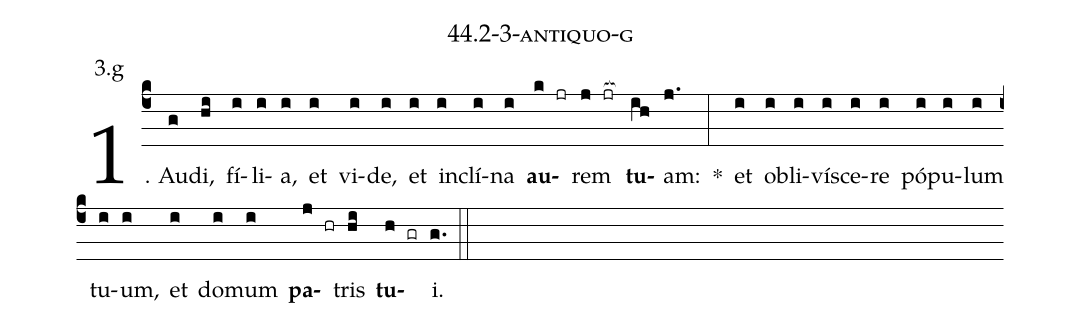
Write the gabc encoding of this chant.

name: 44.2-3-antiquo-g;
annotation: 3.g;
%%
(c4)1. Au(g)di,(hi) fí(i)li(i)a,(i) et(i) vi(i)de,(i) et(i) in(i)clí(i)na(i) <b>au</b>(k jr)rem(j jr[ocb:1{]) <b>tu</b>(ih[ocb:0}])am:(j.) *(:) et(i) ob(i)li(i)ví(i)sce(i)re(i) pó(i)pu(i)lum(i) tu(i)um,(i) et(i) do(i)mum(i) <b>pa</b>(j hr)tris(hi) <b>tu</b>(h gr)i.(g.) (::)


%E(i) u(i) o(j) u(hi) a(h) e.(g.) (::)
